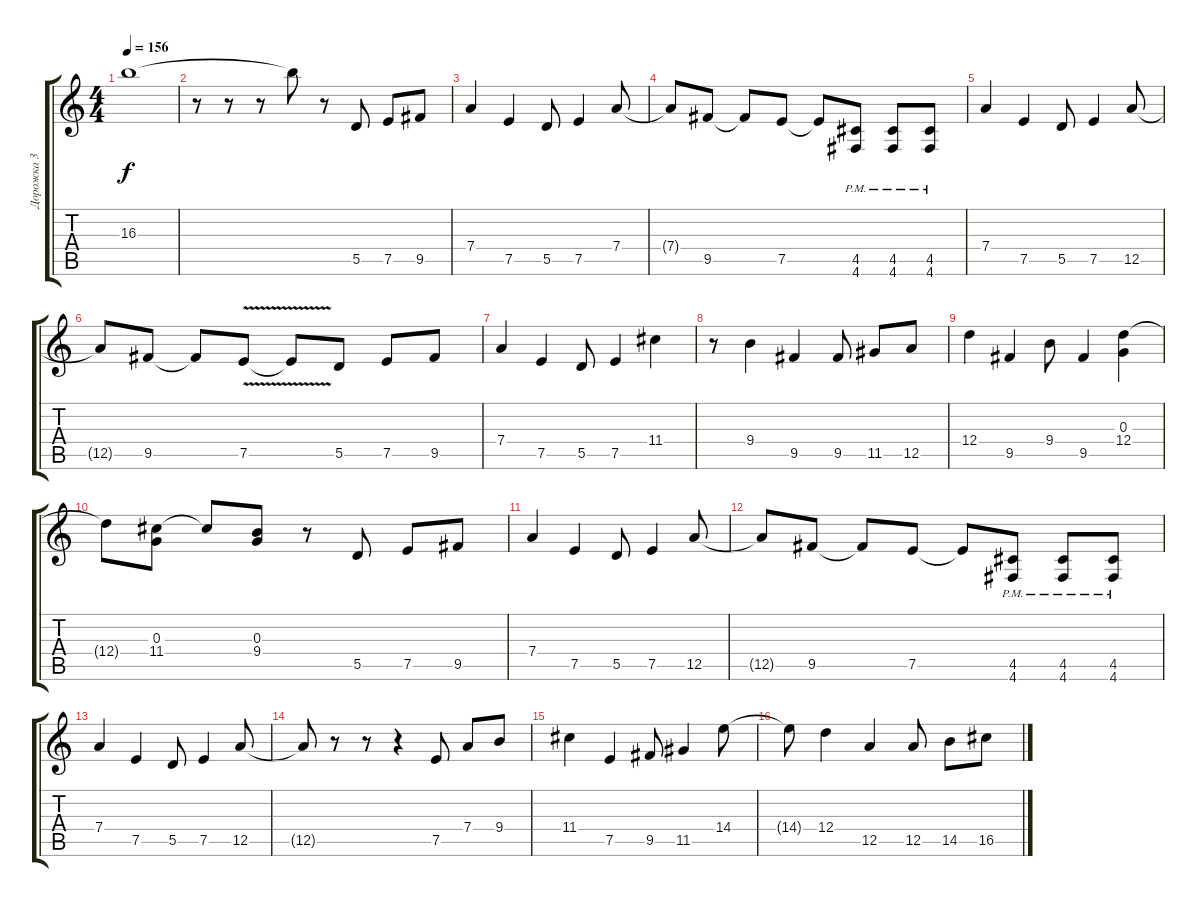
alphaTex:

\track ("Дорожка 3" "Дорожка 3") {instrument distortionguitar}
\staff {score tabs}
\tuning (E4 B3 G3 D3 A2 D2) {hide}
\ts (4 4)
\tempo 156
\clef g2
\ks c
16.3{t}.1{dy f} |
r.8 r.8 r.8 16.3{t}.8 r.8 5.5.8 7.5.8 9.5.8 |
7.4.4 7.5.4 5.5.8 7.5.4 7.4.8 |
7.4{t}.8 9.5.8 9.5{t}.8 7.5.8 7.5{t}.8 (4.5{pm} 4.6{pm}).8 (4.5{pm} 4.6{pm}).8 (4.5{pm} 4.6{pm}).8 |
7.4.4 7.5.4 5.5.8 7.5.4 12.5.8 |
12.5{t}.8 9.5.8 9.5{t}.8 7.5{v}.8 7.5{t}.8 5.5.8 7.5.8 9.5.8 |
7.4.4 7.5.4 5.5.8 7.5.4 11.4.4 |
r.8 9.4.4 9.5.4 9.5.8 11.5.8 12.5.8 |
12.4.4 9.5.4 9.4.8 9.5.4 (0.3 12.4).4 |
12.4{t}.8 (0.3 11.4).8 11.4{t}.8 (0.3 9.4).8 r.8 5.5.8 7.5.8 9.5.8 |
7.4.4 7.5.4 5.5.8 7.5.4 12.5.8 |
12.5{t}.8 9.5.8 9.5{t}.8 7.5.8 7.5{t}.8 (4.5{pm} 4.6{pm}).8 (4.5{pm} 4.6{pm}).8 (4.5{pm} 4.6{pm}).8 |
7.4.4 7.5.4 5.5.8 7.5.4 12.5.8 |
12.5{t}.8 r.8 r.8 r.4 7.5.8 7.4.8 9.4.8 |
11.4.4 7.5.4 9.5.8 11.5.4 14.4.8 |
14.4{t}.8 12.4.4 12.5.4 12.5.8 14.5.8 16.5.8
